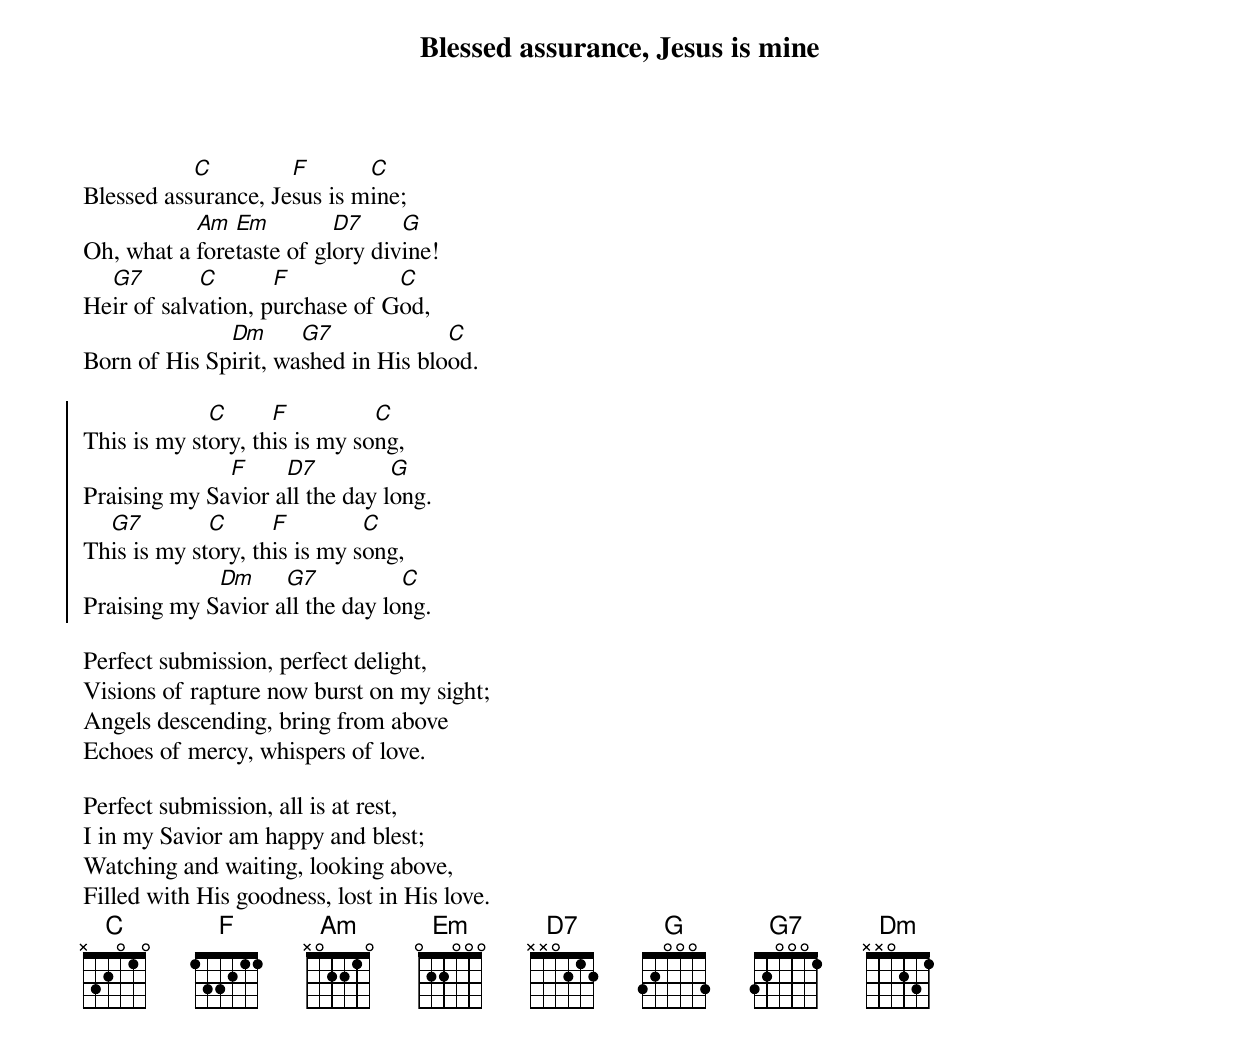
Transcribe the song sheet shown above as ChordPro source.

{title: Blessed assurance, Jesus is mine}
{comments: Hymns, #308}

Blessed ass[C]urance, Je[F]sus is m[C]ine;
Oh, what a [Am]fore[Em]taste of gl[D7]ory div[G]ine!
He[G7]ir of salv[C]ation, p[F]urchase of G[C]od,
Born of His Sp[Dm]irit, wa[G7]shed in His blo[C]od.

{start_of_chorus}
This is my st[C]ory, th[F]is is my so[C]ng,
Praising my Sa[F]vior a[D7]ll the day l[G]ong.
Th[G7]is is my st[C]ory, th[F]is is my s[C]ong,
Praising my S[Dm]avior a[G7]ll the day lo[C]ng.
{end_of_chorus}

Perfect submission, perfect delight,
Visions of rapture now burst on my sight;
Angels descending, bring from above
Echoes of mercy, whispers of love.

Perfect submission, all is at rest,
I in my Savior am happy and blest;
Watching and waiting, looking above,
Filled with His goodness, lost in His love.
